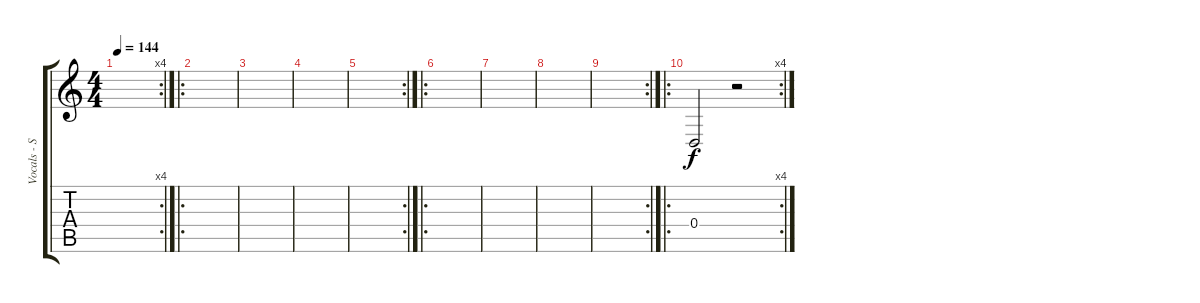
\track ("Vocals - Sean Harris" "Vocals - S") {instrument lead6voice}
\staff {score tabs}
\tuning (E4 B3 G3 D3 A2 E2) {hide}
\rc 4
\ts (4 4)
\tempo 144
\clef g2
\ks c
|
\ro
|
|
|
\rc 2
|
\ro
|
|
|
\rc 2
|
\ro
\rc 4
0.4.2 r.2
